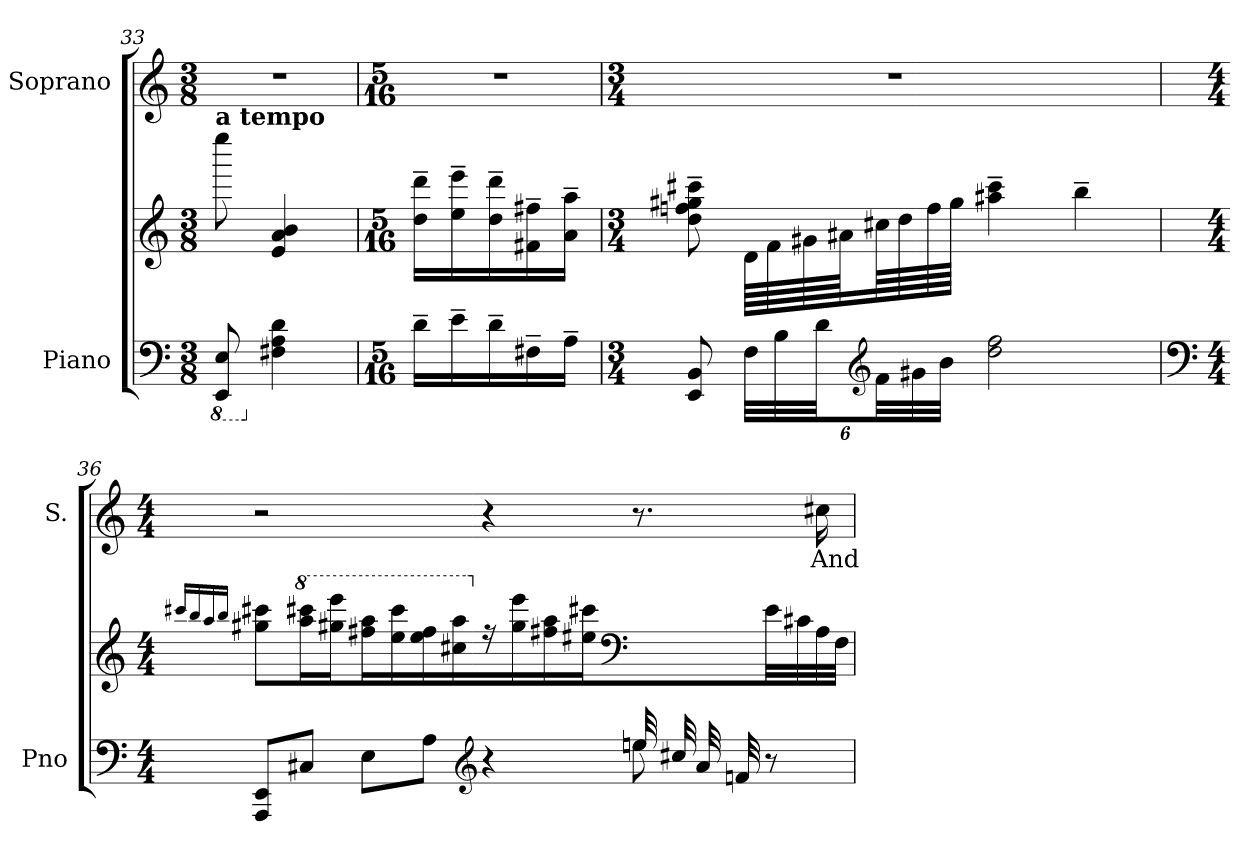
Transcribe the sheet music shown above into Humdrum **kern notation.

**kern	**kern	**kern	**text
*part2	*part2	*part1	*part1
*staff3	*staff2	*staff1	*staff1
*I"Piano	*	*I"Soprano	*
*I'Pno	*	*I'S.	*
*clefF4	*clefG2	*clefG2	*
*k[]	*k[]	*k[]	*
*C:	*C:	*C:	*
*M3/8	*M3/8	*M3/8	*
*8ba	*	*	*
=33	=33	=33	=33
!	!LO:TX:a:B:t=a tempo	!	!
8EE/ 8EEE/	8eeee\	4.r	.
*X8ba	*	*	*
4d\ 4A\ 4F#X\	4b/ 4a/ 4e/	.	.
!!LO:LB:g=z
=34	=34	=34	=34
*M5/16	*M5/16	*M5/16	*
16d~>\LL	16ddd\~> 16dd\~>LL	16%5r	.
16e~>\	16eee\~> 16ee\~>	.	.
16d~>\	16ddd\~> 16dd\~>	.	.
16F#X~>\	16ff#X\~> 16f#X\~>	.	.
16A~>\JJ	16aa\~> 16a\~>JJ	.	.
=35	=35	=35	=35
*M3/4	*M3/4	*M3/4	*
8BB/ 8EE/	8ccc#X\~> 8gg#X\~> 8ffn\~> 8dd\~>	2.r	.
48F\LLL	64d\LLLL	.	.
.	64f\	.	.
48B\	.	.	.
.	64g#X\	.	.
48d\JJ	.	.	.
.	64a#X\JJ	.	.
*clefG2	*	*	*
48f\LL	64cc#X\LL	.	.
.	64dd\	.	.
48g#X>\	.	.	.
.	64ff\	.	.
48b\JJJ	.	.	.
.	64gg#\JJJJ	.	.
2ff\ 2dd\	4ccc#\~> 4aa#X\~>	.	.
.	4bb~>\	.	.
!!LO:LB:g=z
=36	=36	=36	=36
*clefF4	*	*	*
*M4/4	*M4/4	*M4/4	*
.	16qccc#X/LL	.	.
.	16qbb/	.	.
.	16qaa/	.	.
.	16qbb/JJ	.	.
*^	*	*	*
2.ryy	8EE/ 8AAA/L	8ccc#\ 8gg#X\L	2r	.
*	*	*8va	*	*
.	8C#X/J	16cccc#X\ 16aaa\L	.	.
.	.	16eeee\ 16ggg#X\JJ	.	.
.	8E\L	16aaa\ 16fff#X\LL	.	.
.	.	16cccc#\ 16eee\	.	.
.	8A\J	16fff#\ 16eee\	.	.
.	.	16aaa\ 16ccc#X\JJ	.	.
*clefG2	*	*	*	*
*	*	*X8va	*	*
.	4r	16r	4r	.
.	.	16eee\ 16gg#\LL	.	.
.	.	16aa\ 16ff#X\	.	.
.	.	16ccc#X\ 16ee#X\JJ	.	.
*	*	*clefF4	*	*
32een/LLL	8een\	8ryy	8.r	.
32cc#X/	.	.	.	.
32a/	.	.	.	.
32fn/JJ	.	.	.	.
8ryy	8r	32e\LL	.	.
.	.	32c#X\	.	.
!	!	!	!	!LO:LY:b
.	.	32A\	16cc#X\	And
.	.	32F\JJJ	.	.
*v	*v	*	*	*
=	=	=	=
*-	*-	*-	*-
